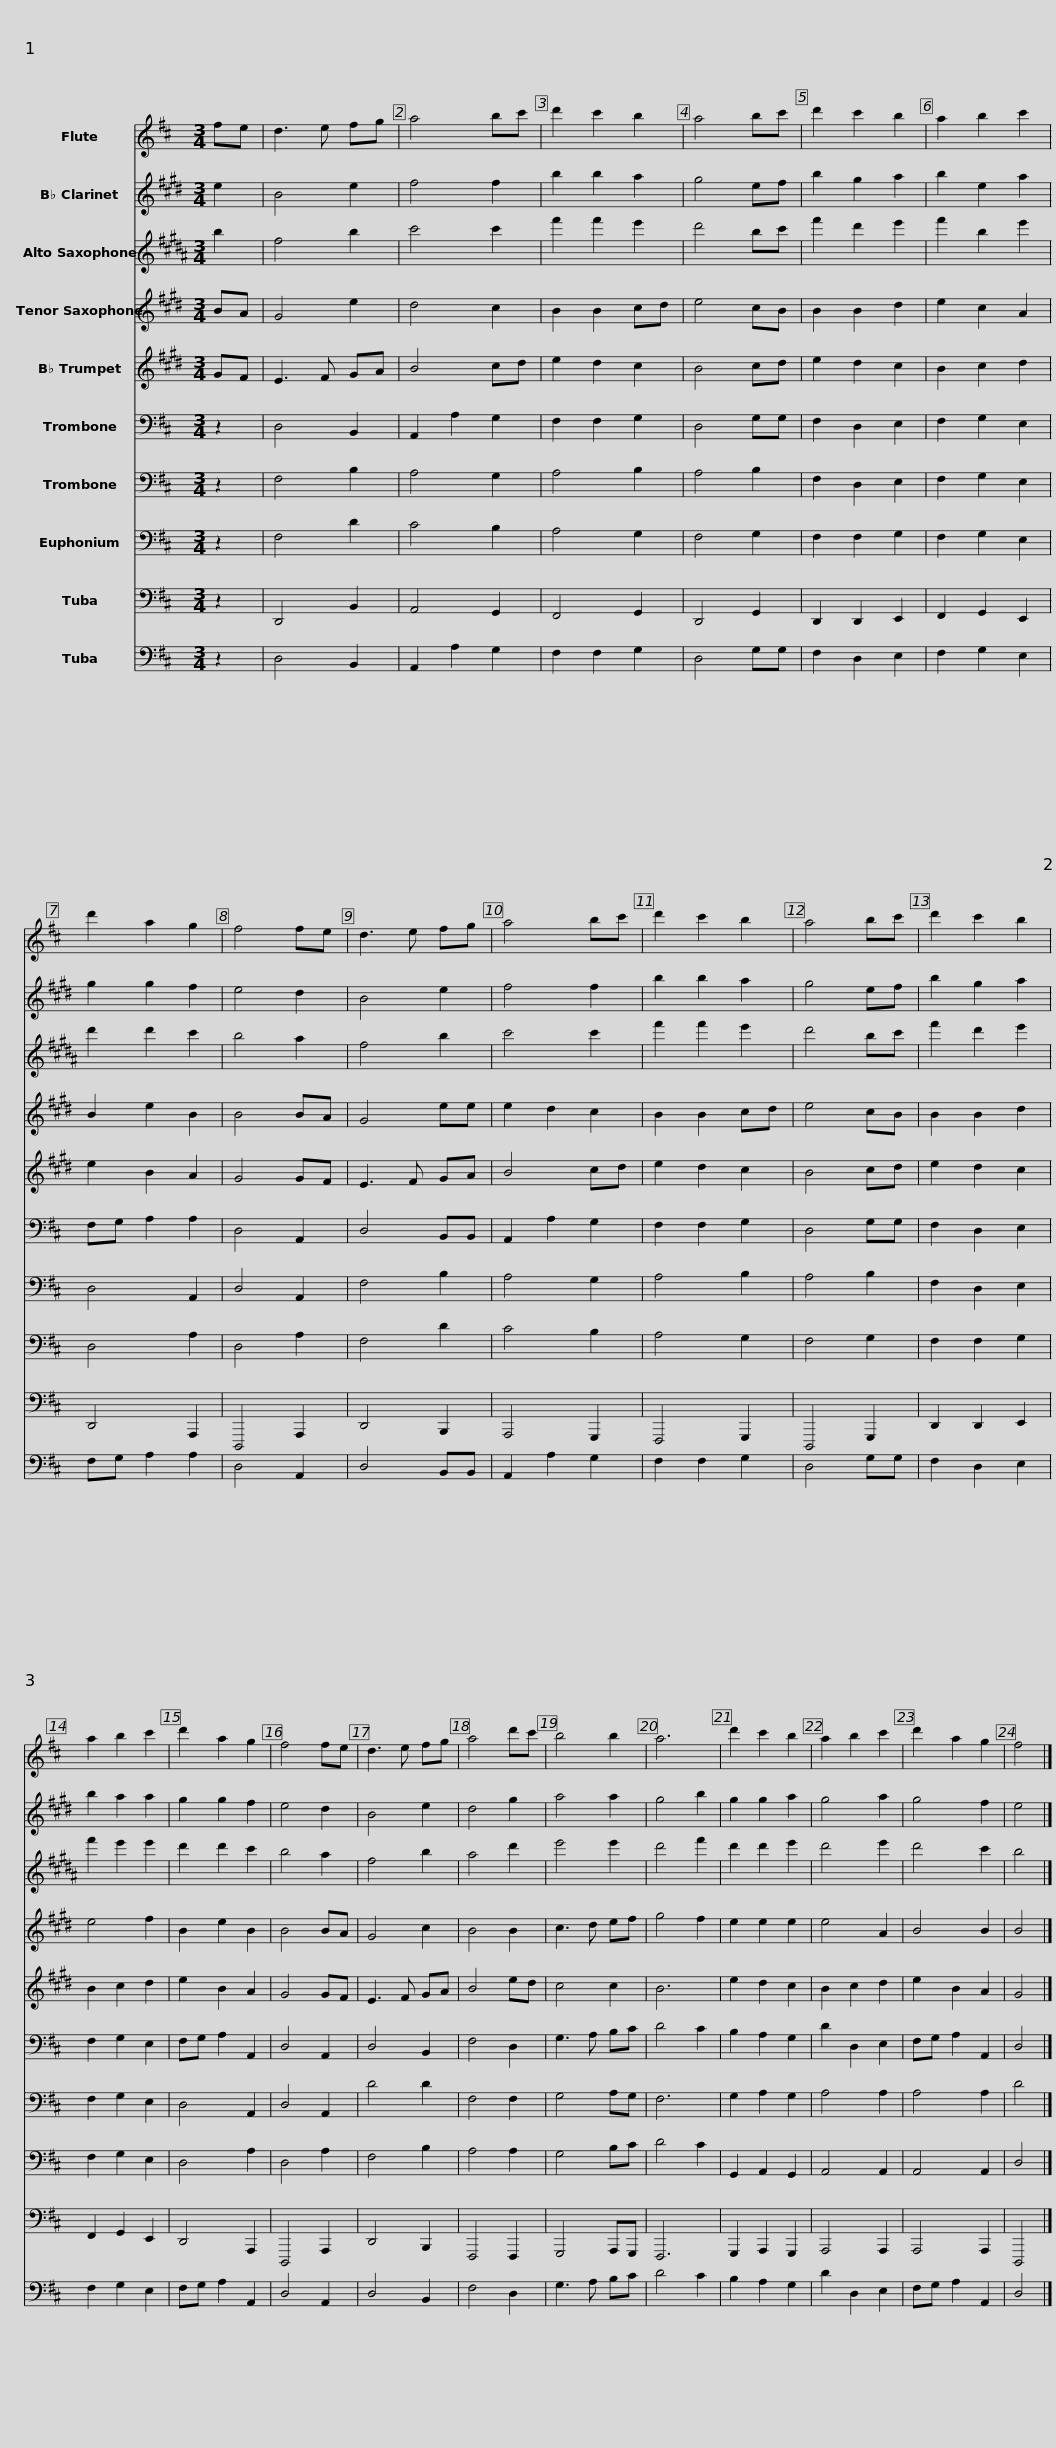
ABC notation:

X:1
%%score 1 2 3 4 5 6 7 8 9 10
L:1/8
M:3/4
I:linebreak $
K:D
V:1 treble
V:2 treble transpose=-2
V:3 treble transpose=-9
V:4 treble transpose=-14
V:5 treble transpose=-2
V:6 bass
V:7 bass
V:8 bass
V:9 bass
V:10 bass
V:1
 fe | d3 e fg | a4 bc' | d'2 c'2 b2 | a4 bc' | %5
 d'2 c'2 b2 | a2 b2 c'2 |$ d'2 a2 g2 | f4 fe | d3 e fg | %10
 a4 bc' | d'2 c'2 b2 | a4 bc' | d'2 c'2 b2 | a2 b2 c'2 |$ %15
 d'2 a2 g2 | f4 fe | d3 e fg | a4 d'c' | b4 b2 | %20
 a6 | d'2 c'2 b2 | a2 b2 c'2 |$ d'2 a2 g2 | f4 |] %25
V:2
[K:E] e2 | B4 e2 | f4 f2 | b2 b2 a2 | g4 ef | %5
 b2 g2 a2 | b2 e2 a2 |$ g2 g2 f2 | e4 d2 | B4 e2 | %10
 f4 f2 | b2 b2 a2 | g4 ef | b2 g2 a2 | b2 a2 a2 |$ %15
 g2 g2 f2 | e4 d2 | B4 e2 | d4 g2 | a4 a2 | %20
 g4 b2 | g2 g2 a2 | g4 a2 |$ g4 f2 | e4 |] %25
V:3
[K:B] b2 | f4 b2 | c'4 c'2 | f'2 f'2 e'2 | d'4 bc' | %5
 f'2 d'2 e'2 | f'2 b2 e'2 |$ d'2 d'2 c'2 | b4 a2 | f4 b2 | %10
 c'4 c'2 | f'2 f'2 e'2 | d'4 bc' | f'2 d'2 e'2 | f'2 e'2 e'2 |$ %15
 d'2 d'2 c'2 | b4 a2 | f4 b2 | a4 d'2 | e'4 e'2 | %20
 d'4 f'2 | d'2 d'2 e'2 | d'4 e'2 |$ d'4 c'2 | b4 |] %25
V:4
[K:E] BA | G4 e2 | d4 c2 | B2 B2 cd | e4 cB | %5
 B2 B2 d2 | e2 c2 A2 |$ B2 e2 B2 | B4 BA | G4 ee | %10
 e2 d2 c2 | B2 B2 cd | e4 cB | B2 B2 d2 | e4 f2 |$ %15
 B2 e2 B2 | B4 BA | G4 c2 | B4 B2 | c3 d ef | %20
 g4 f2 | e2 e2 e2 | e4 A2 |$ B4 B2 | B4 |] %25
V:5
[K:E] GF | E3 F GA | B4 cd | e2 d2 c2 | B4 cd | %5
 e2 d2 c2 | B2 c2 d2 |$ e2 B2 A2 | G4 GF | E3 F GA | %10
 B4 cd | e2 d2 c2 | B4 cd | e2 d2 c2 | B2 c2 d2 |$ %15
 e2 B2 A2 | G4 GF | E3 F GA | B4 ed | c4 c2 | %20
 B6 | e2 d2 c2 | B2 c2 d2 |$ e2 B2 A2 | G4 |] %25
V:6
 z2 | D,4 B,,2 | A,,2 A,2 G,2 | F,2 F,2 G,2 | D,4 G,G, | %5
 F,2 D,2 E,2 | F,2 G,2 E,2 |$ F,G, A,2 A,2 | D,4 A,,2 | D,4 B,,B,, | %10
 A,,2 A,2 G,2 | F,2 F,2 G,2 | D,4 G,G, | F,2 D,2 E,2 | F,2 G,2 E,2 |$ %15
 F,G, A,2 A,,2 | D,4 A,,2 | D,4 B,,2 | F,4 D,2 | G,3 A, B,C | %20
 D4 C2 | B,2 A,2 G,2 | D2 D,2 E,2 |$ F,G, A,2 A,,2 | D,4 |] %25
V:7
 z2 | F,4 B,2 | A,4 G,2 | A,4 B,2 | A,4 B,2 | %5
 F,2 D,2 E,2 | F,2 G,2 E,2 |$ D,4 A,,2 | D,4 A,,2 | F,4 B,2 | %10
 A,4 G,2 | A,4 B,2 | A,4 B,2 | F,2 D,2 E,2 | F,2 G,2 E,2 |$ %15
 D,4 A,,2 | D,4 A,,2 | D4 D2 | F,4 F,2 | G,4 A,G, | %20
 F,6 | G,2 A,2 G,2 | A,4 A,2 |$ A,4 A,2 | D4 |] %25
V:8
 z2 | F,4 D2 | C4 B,2 | A,4 G,2 | F,4 G,2 | %5
 F,2 F,2 G,2 | F,2 G,2 E,2 |$ D,4 A,2 | D,4 A,2 | F,4 D2 | %10
 C4 B,2 | A,4 G,2 | F,4 G,2 | F,2 F,2 G,2 | F,2 G,2 E,2 |$ %15
 D,4 A,2 | D,4 A,2 | F,4 B,2 | A,4 A,2 | G,4 B,C | %20
 D4 C2 | G,,2 A,,2 G,,2 | A,,4 A,,2 |$ A,,4 A,,2 | D,4 |] %25
V:9
 z2 | D,,4 B,,2 | A,,4 G,,2 | F,,4 G,,2 | D,,4 G,,2 | %5
 D,,2 D,,2 E,,2 | F,,2 G,,2 E,,2 |$ D,,4 A,,,2 | D,,,4 A,,,2 | D,,4 B,,,2 | %10
 A,,,4 G,,,2 | F,,,4 G,,,2 | D,,,4 G,,,2 | D,,2 D,,2 E,,2 | F,,2 G,,2 E,,2 |$ %15
 D,,4 A,,,2 | D,,,4 A,,,2 | D,,4 B,,,2 | F,,,4 F,,,2 | G,,,4 A,,,G,,, | %20
 F,,,6 | G,,,2 A,,,2 G,,,2 | A,,,4 A,,,2 |$ A,,,4 A,,,2 | D,,,4 |] %25
V:10
 z2 | D,4 B,,2 | A,,2 A,2 G,2 | F,2 F,2 G,2 | D,4 G,G, | %5
 F,2 D,2 E,2 | F,2 G,2 E,2 |$ F,G, A,2 A,2 | D,4 A,,2 | D,4 B,,B,, | %10
 A,,2 A,2 G,2 | F,2 F,2 G,2 | D,4 G,G, | F,2 D,2 E,2 | F,2 G,2 E,2 |$ %15
 F,G, A,2 A,,2 | D,4 A,,2 | D,4 B,,2 | F,4 D,2 | G,3 A, B,C | %20
 D4 C2 | B,2 A,2 G,2 | D2 D,2 E,2 |$ F,G, A,2 A,,2 | D,4 |] %25
